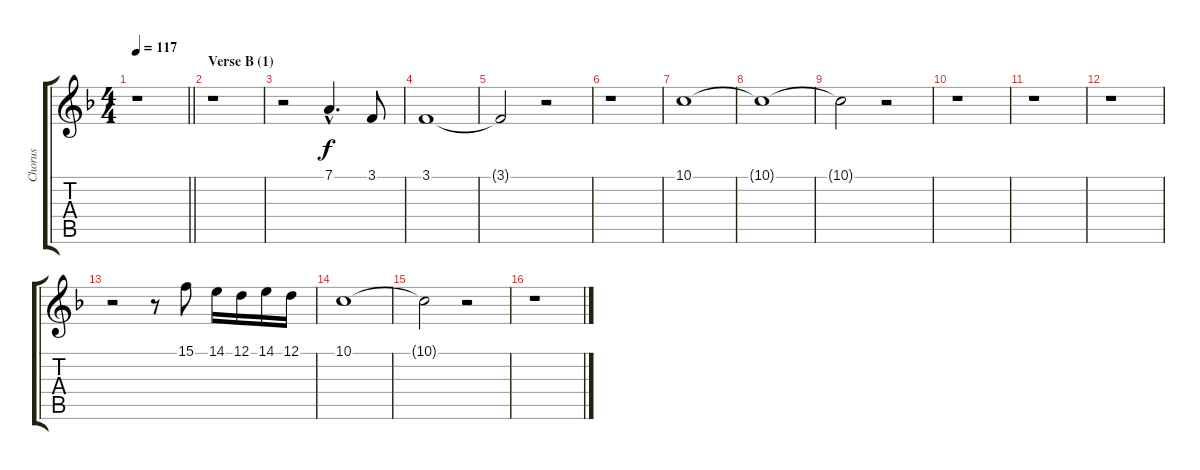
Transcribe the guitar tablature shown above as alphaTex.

\track ("Chorus" "Chorus") {instrument sopranosax}
\staff {score tabs}
\tuning (D4 A3 F3 C3 G2 D2) {hide}
\ts (4 4)
\tempo 117
\clef g2
\barLineRight lightlight
\ks dminor
r.1{dy f} |
\section ("" "Verse B (1)")
r.1 |
r.2 7.1{hac}.4{d} 3.1.8 |
3.1.1 |
3.1{t}.2 r.2 |
r.1 |
10.1.1 |
10.1{t}.1 |
10.1{t}.2 r.2 |
r.1 |
r.1 |
r.1 |
r.2 r.8 15.1.8 14.1.16 12.1.16 14.1.16 12.1.16 |
10.1.1 |
10.1{t}.2 r.2 |
r.1
